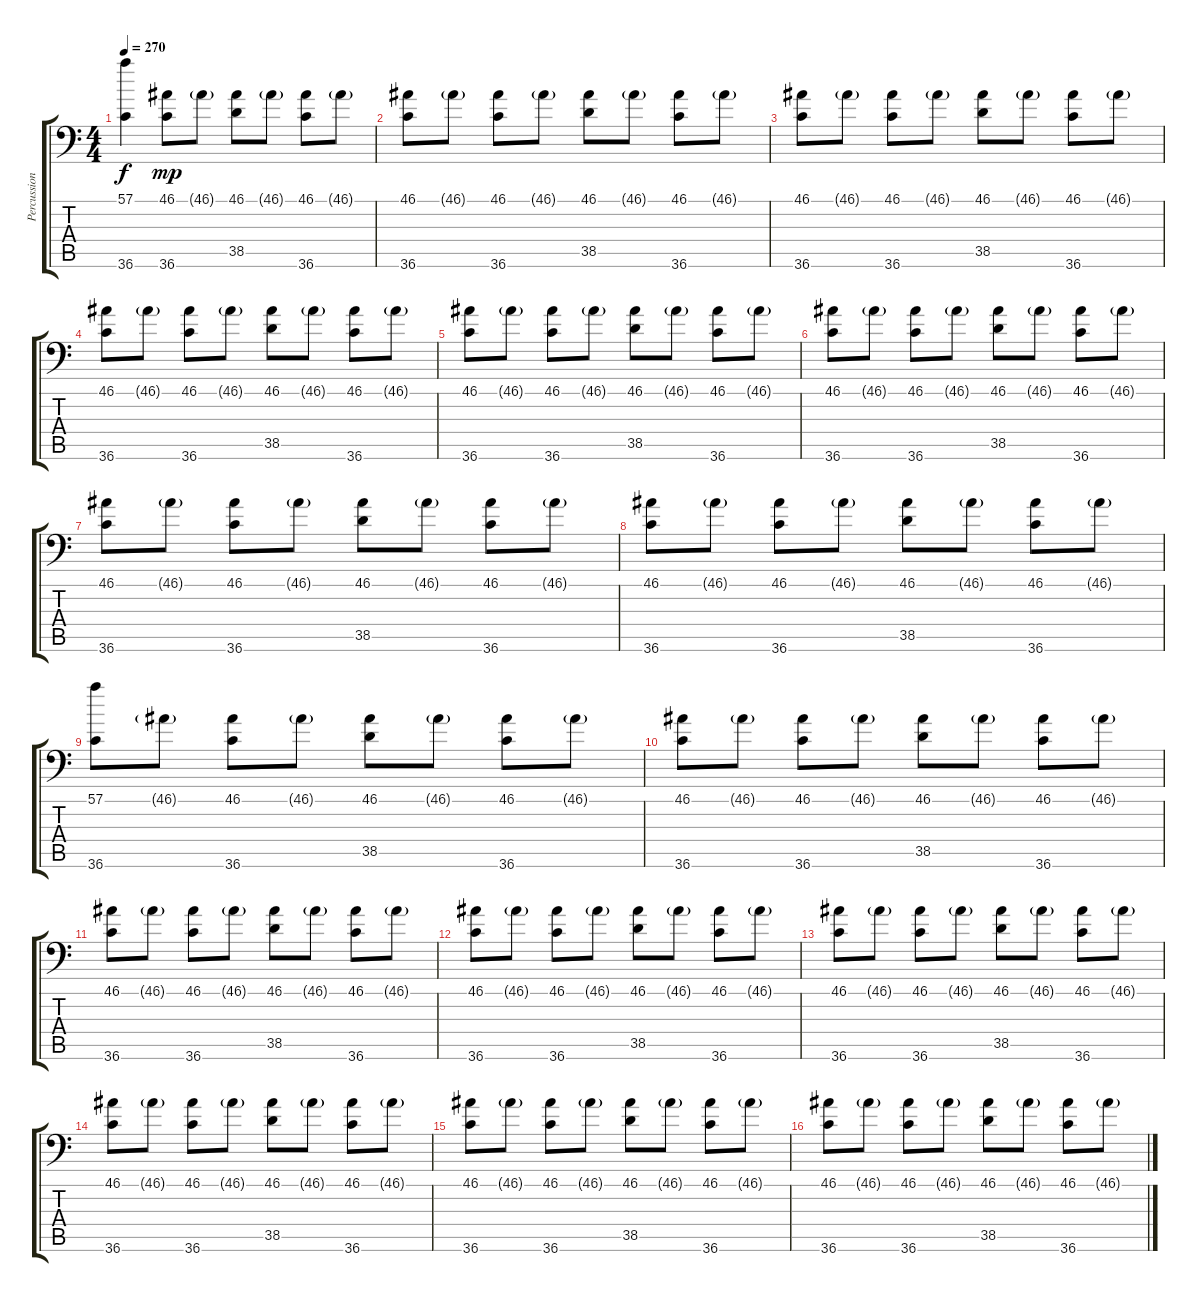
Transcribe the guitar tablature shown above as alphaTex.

\track ("Percussion" "Percussion") {instrument acousticgrandpiano}
\staff {score tabs}
\tuning (C-1 C-1 C-1 C-1 C-1 C-1) {hide}
\ts (4 4)
\tempo 270
\clef f4
\ks c
(57.1 36.6).4{dy f} (46.1 36.6).8{dy mp} 46.1{g}.8 (46.1 38.5).8 46.1{g}.8 (46.1 36.6).8 46.1{g}.8 |
(46.1 36.6).8 46.1{g}.8 (46.1 36.6).8 46.1{g}.8 (46.1 38.5).8 46.1{g}.8 (46.1 36.6).8 46.1{g}.8 |
(46.1 36.6).8 46.1{g}.8 (46.1 36.6).8 46.1{g}.8 (46.1 38.5).8 46.1{g}.8 (46.1 36.6).8 46.1{g}.8 |
(46.1 36.6).8 46.1{g}.8 (46.1 36.6).8 46.1{g}.8 (46.1 38.5).8 46.1{g}.8 (46.1 36.6).8 46.1{g}.8 |
(46.1 36.6).8 46.1{g}.8 (46.1 36.6).8 46.1{g}.8 (46.1 38.5).8 46.1{g}.8 (46.1 36.6).8 46.1{g}.8 |
(46.1 36.6).8 46.1{g}.8 (46.1 36.6).8 46.1{g}.8 (46.1 38.5).8 46.1{g}.8 (46.1 36.6).8 46.1{g}.8 |
(46.1 36.6).8 46.1{g}.8 (46.1 36.6).8 46.1{g}.8 (46.1 38.5).8 46.1{g}.8 (46.1 36.6).8 46.1{g}.8 |
(46.1 36.6).8 46.1{g}.8 (46.1 36.6).8 46.1{g}.8 (46.1 38.5).8 46.1{g}.8 (46.1 36.6).8 46.1{g}.8 |
(57.1 36.6).8 46.1{g}.8 (46.1 36.6).8 46.1{g}.8 (46.1 38.5).8 46.1{g}.8 (46.1 36.6).8 46.1{g}.8 |
(46.1 36.6).8 46.1{g}.8 (46.1 36.6).8 46.1{g}.8 (46.1 38.5).8 46.1{g}.8 (46.1 36.6).8 46.1{g}.8 |
(46.1 36.6).8 46.1{g}.8 (46.1 36.6).8 46.1{g}.8 (46.1 38.5).8 46.1{g}.8 (46.1 36.6).8 46.1{g}.8 |
(46.1 36.6).8 46.1{g}.8 (46.1 36.6).8 46.1{g}.8 (46.1 38.5).8 46.1{g}.8 (46.1 36.6).8 46.1{g}.8 |
(46.1 36.6).8 46.1{g}.8 (46.1 36.6).8 46.1{g}.8 (46.1 38.5).8 46.1{g}.8 (46.1 36.6).8 46.1{g}.8 |
(46.1 36.6).8 46.1{g}.8 (46.1 36.6).8 46.1{g}.8 (46.1 38.5).8 46.1{g}.8 (46.1 36.6).8 46.1{g}.8 |
(46.1 36.6).8 46.1{g}.8 (46.1 36.6).8 46.1{g}.8 (46.1 38.5).8 46.1{g}.8 (46.1 36.6).8 46.1{g}.8 |
(46.1 36.6).8 46.1{g}.8 (46.1 36.6).8 46.1{g}.8 (46.1 38.5).8 46.1{g}.8 (46.1 36.6).8 46.1{g}.8
